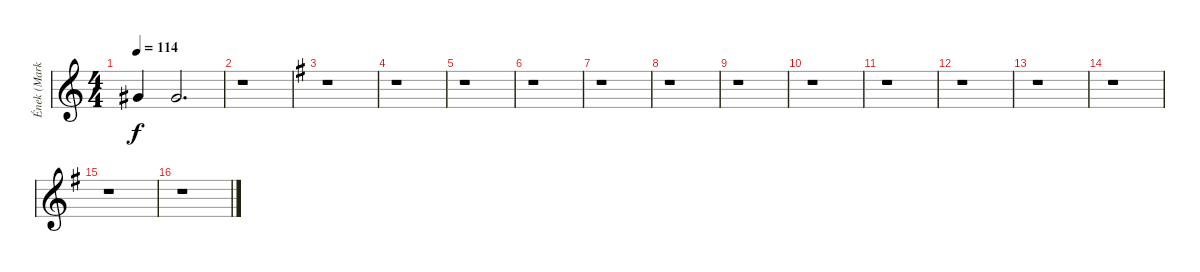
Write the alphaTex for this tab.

\track ("Ének (Mark Boals)" "Ének (Mark") {instrument tenorsax}
\staff {score}
\tuning (E4 B3 G3 D3 A2 E2) {hide}
\ts (4 4)
\tempo 114
\clef g2
\ks c
4.1.4{dy f} 4.1.2{d} |
r.1 |
\ks g
r.1 |
r.1 |
r.1 |
r.1 |
r.1 |
r.1 |
r.1 |
r.1 |
r.1 |
r.1 |
r.1 |
r.1 |
r.1 |
r.1
